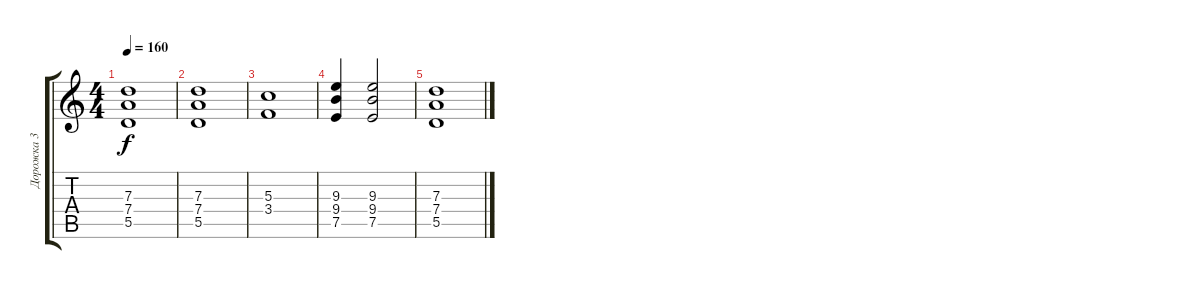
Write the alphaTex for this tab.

\track ("Дорожка 3" "Дорожка 3") {instrument distortionguitar}
\staff {score tabs}
\tuning (E4 B3 G3 D3 A2 E2) {hide}
\ts (4 4)
\tempo 160
\clef g2
\ks c
(7.3 7.4 5.5).1{dy f} |
(7.3 7.4 5.5).1 |
(5.3 3.4).1 |
(9.3 9.4 7.5).4 (9.3 9.4 7.5).2 |
(7.3 7.4 5.5).1
